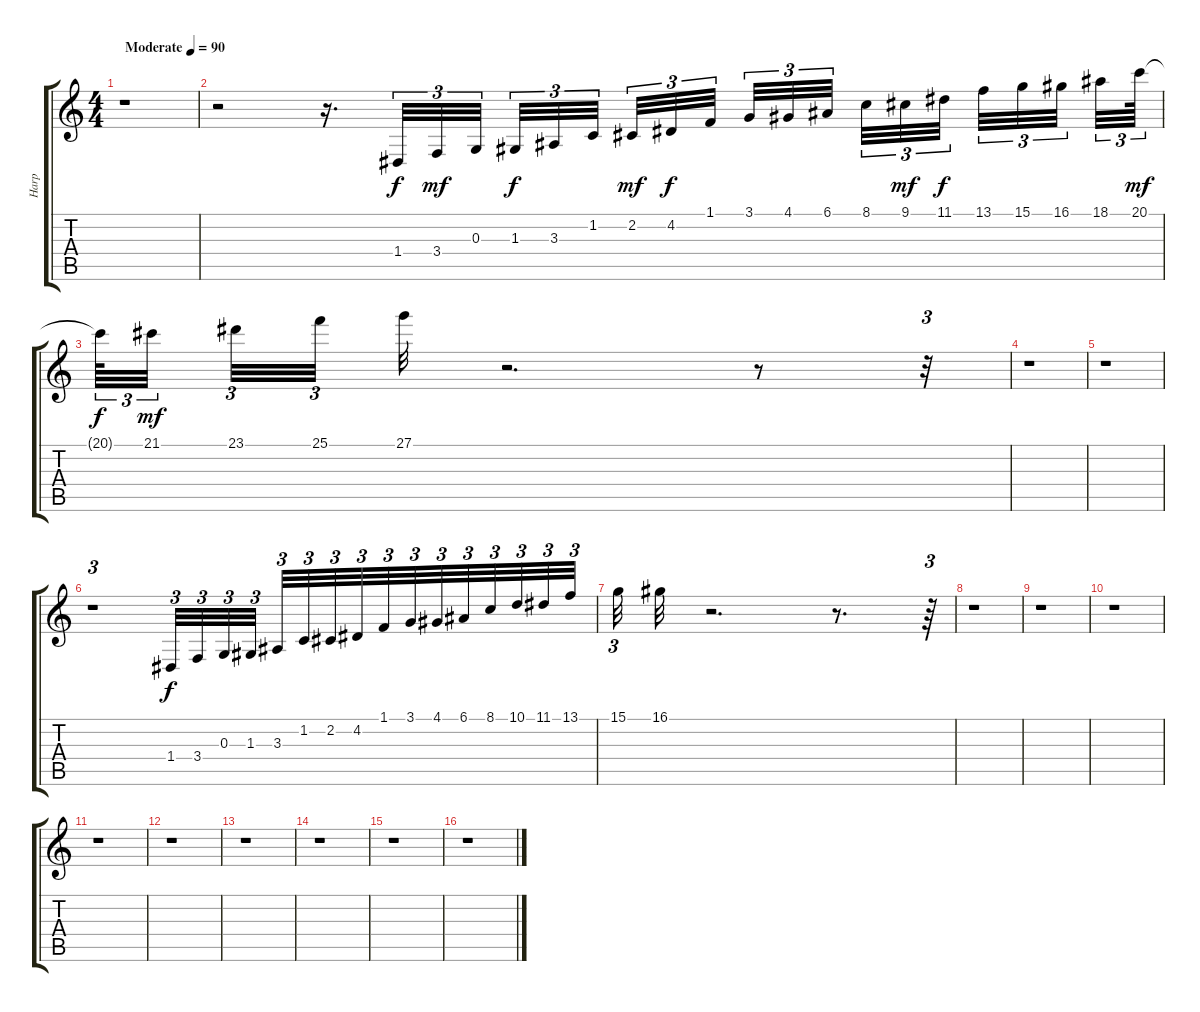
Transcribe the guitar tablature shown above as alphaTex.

\track ("Harp                " "Harp      ") {instrument orchestralharp}
\staff {score tabs}
\tuning (E4 B3 G3 D3 A2 E2) {hide}
\ts (4 4)
\tempo (90 "Moderate")
\clef g2
\ks c
r.1{dy f instrument orchestralharp} |
r.2 r.16{d} 1.4.32{tu (3 2)} 3.4.32{tu (3 2) dy mf} 0.3.32{tu (3 2)} 1.3.32{tu (3 2) dy f} 3.3.32{tu (3 2)} 1.2.32{tu (3 2)} 2.2.32{tu (3 2) dy mf} 4.2.32{tu (3 2) dy f} 1.1.32{tu (3 2)} 3.1.32{tu (3 2)} 4.1.32{tu (3 2)} 6.1.32{tu (3 2)} 8.1.32{tu (3 2)} 9.1.32{tu (3 2) dy mf} 11.1.32{tu (3 2) dy f} 13.1.32{tu (3 2)} 15.1.32{tu (3 2)} 16.1.32{tu (3 2)} 18.1.32{tu (3 2)} 20.1.64{tu (3 2) dy mf} |
20.1{t}.64{tu (3 2) dy f} 21.1.32{tu (3 2) dy mf} 23.1.32{tu (3 2)} 25.1.32{tu (3 2)} 27.1.32 r.2{d} r.8 r.32{tu (3 2)} |
r.1 |
r.1 |
r.1{tu (3 2)} 1.4.32{tu (3 2) dy f} 3.4.32{tu (3 2)} 0.3.32{tu (3 2)} 1.3.32{tu (3 2)} 3.3.32{tu (3 2)} 1.2.32{tu (3 2)} 2.2.32{tu (3 2)} 4.2.32{tu (3 2)} 1.1.32{tu (3 2)} 3.1.32{tu (3 2)} 4.1.32{tu (3 2)} 6.1.32{tu (3 2)} 8.1.32{tu (3 2)} 10.1.32{tu (3 2)} 11.1.32{tu (3 2)} 13.1.32{tu (3 2)} |
15.1.32{tu (3 2)} 16.1.32 r.2{d} r.8{d} r.64{tu (3 2)} |
r.1 |
r.1 |
r.1 |
r.1 |
r.1 |
r.1 |
r.1 |
r.1 |
r.1
